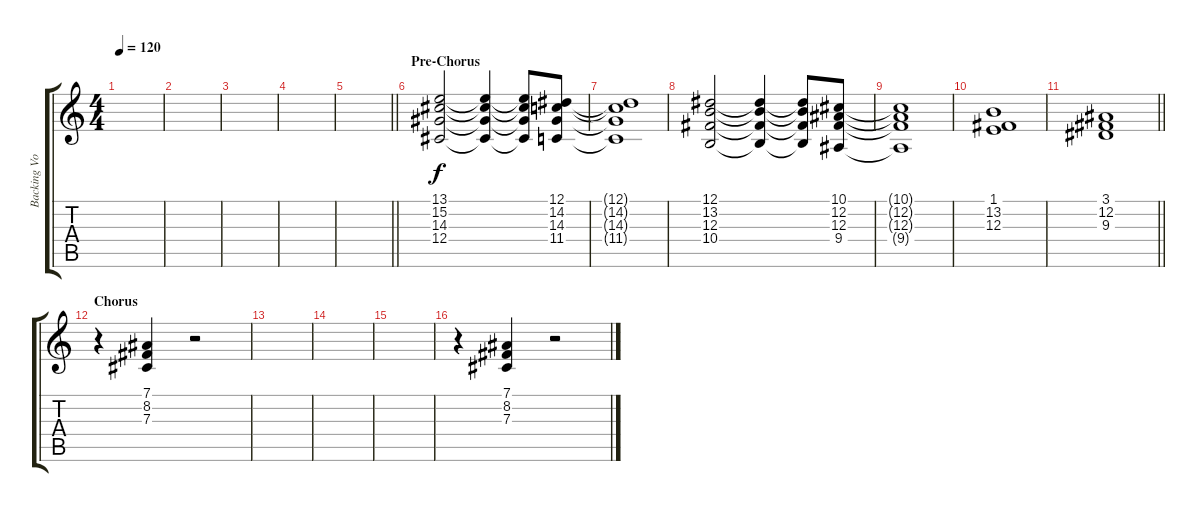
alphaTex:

\track ("Backing Vocals" "Backing Vo") {instrument choiraahs}
\staff {score tabs}
\tuning (Eb4 Bb3 Gb3 Db3 Ab2 Db2) {hide}
\ts (4 4)
\tempo 120
\clef g2
\ks c
|
|
|
|
\barLineRight lightlight
|
\section ("" "Pre-Chorus")
(13.1 15.2 14.3 12.4).2{volume 8 instrument choiraahs} (13.1{t} 15.2{t} 14.3{t} 12.4{t}).4 (13.1{t} 15.2{t} 14.3{t} 12.4{t}).8 (12.1 14.2 14.3 11.4).8 |
(12.1{t} 14.2{t} 14.3{t} 11.4{t}).1 |
(12.1 13.2 12.3 10.4).2 (12.1{t} 13.2{t} 12.3{t} 10.4{t}).4 (12.1{t} 13.2{t} 12.3{t} 10.4{t}).8 (10.1 12.2 12.3 9.4).8 |
(10.1{t} 12.2{t} 12.3{t} 9.4{t}).1 |
(1.1 13.2 12.3).1 |
\barLineRight lightlight
(3.1 12.2 9.3).1 |
\section ("" "Chorus")
r.4{volume 12 instrument lead1square} (7.1 8.2 7.3).4 r.2 |
|
|
|
r.4 (7.1 8.2 7.3).4 r.2
